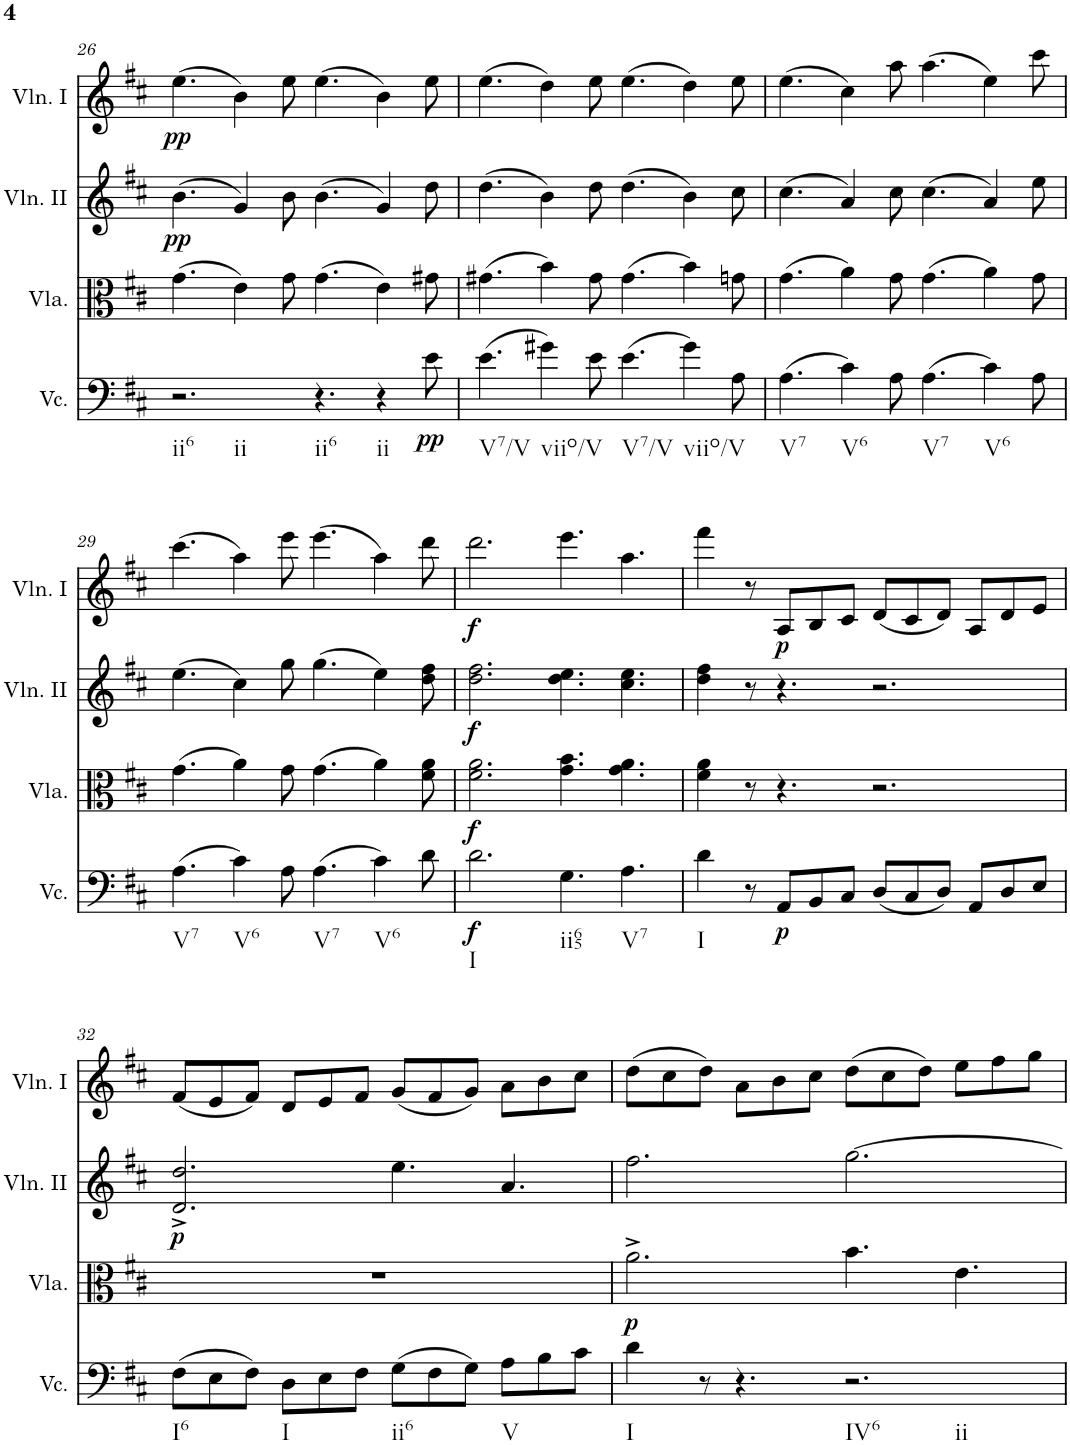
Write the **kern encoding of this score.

**kern	**dynam	**kern	**dynam	**kern	**dynam	**kern	**dynam
*part4	*part4	*part3	*part3	*part2	*part2	*part1	*part1
*staff4	*staff4	*staff3	*staff3	*staff2	*staff2	*staff1	*staff1
*I"Violoncello	*	*I"Viola	*	*I"Violino II	*	*I"Violino I	*
*I'Vc.	*	*I'Vla.	*	*I'Vln. II	*	*I'Vln. I	*
!!LO:PB:g=z
*clefF4	*	*clefC3	*	*clefG2	*	*clefG2	*
*k[f#c#]	*	*k[f#c#]	*	*k[f#c#]	*	*k[f#c#]	*
*M12/8	*	*M12/8	*	*M12/8	*	*M12/8	*
=26	=26	=26	=26	=26	=26	=26	=26
!LO:TX:b:t=ii6	!	!	!	!	!	!	!
!LO:TX:b:t=ii	!	!	!	!	!	!	!
!	!	!	!	!	!LO:DY:b	!	!LO:DY:b
2.r	.	(4.g\	.	(4.b\	pp	(4.ee\	pp
.	.	4e\)	.	4g/)	.	4b\)	.
.	.	8g\	.	8b\	.	8ee\	.
!LO:TX:b:t=ii6	!	!	!	!	!	!	!
4.r	.	(4.g\	.	(4.b\	.	(4.ee\	.
!LO:TX:b:t=ii	!	!	!	!	!	!	!
4r	.	4e\)	.	4g/)	.	4b\)	.
!	!LO:DY:b	!	!	!	!	!	!
8e\	pp	8g#X\	.	8dd\	.	8ee\	.
=27	=27	=27	=27	=27	=27	=27	=27
!LO:TX:b:t=V7/V	!	!	!	!	!	!	!
(4.e\	.	(4.g#X\	.	(4.dd\	.	(4.ee\	.
!LO:TX:b:t=viio/V	!	!	!	!	!	!	!
4g#X\)	.	4b\)	.	4b\)	.	4dd\)	.
8e\	.	8g#\	.	8dd\	.	8ee\	.
!LO:TX:b:t=V7/V	!	!	!	!	!	!	!
(4.e\	.	(4.g#\	.	(4.dd\	.	(4.ee\	.
!LO:TX:b:t=viio/V	!	!	!	!	!	!	!
4g#\)	.	4b\)	.	4b\)	.	4dd\)	.
8A\	.	8gn\	.	8cc#\	.	8ee\	.
=28	=28	=28	=28	=28	=28	=28	=28
!LO:TX:b:t=V7	!	!	!	!	!	!	!
(4.A\	.	(4.g\	.	(4.cc#\	.	(4.ee\	.
!LO:TX:b:t=V6	!	!	!	!	!	!	!
4c#\)	.	4a\)	.	4a/)	.	4cc#\)	.
8A\	.	8g\	.	8cc#\	.	8aa\	.
!LO:TX:b:t=V7	!	!	!	!	!	!	!
(4.A\	.	(4.g\	.	(4.cc#\	.	(4.aa\	.
!LO:TX:b:t=V6	!	!	!	!	!	!	!
4c#\)	.	4a\)	.	4a/)	.	4ee\)	.
8A\	.	8g\	.	8ee\	.	8ccc#\	.
!!LO:LB:g=z
=29	=29	=29	=29	=29	=29	=29	=29
!LO:TX:b:t=V7	!	!	!	!	!	!	!
(4.A\	.	(4.g\	.	(4.ee\	.	(4.ccc#\	.
!LO:TX:b:t=V6	!	!	!	!	!	!	!
4c#\)	.	4a\)	.	4cc#\)	.	4aa\)	.
8A\	.	8g\	.	8gg\	.	8eee\	.
!LO:TX:b:t=V7	!	!	!	!	!	!	!
(4.A\	.	(4.g\	.	(4.gg\	.	(4.eee\	.
!LO:TX:b:t=V6	!	!	!	!	!	!	!
4c#\)	.	4a\)	.	4ee\)	.	4aa\)	.
8d\	.	8f#\ 8a\	.	8dd\ 8ff#\	.	8ddd\	.
=30	=30	=30	=30	=30	=30	=30	=30
!LO:TX:b:t=I	!	!	!	!	!	!	!
!	!LO:DY:b	!	!LO:DY:b	!	!LO:DY:b	!	!LO:DY:b
2.d\	f	2.f#\ 2.a\	f	2.dd\ 2.ff#\	f	2.ddd\	f
!LO:TX:b:t=ii65	!	!	!	!	!	!	!
4.G\	.	4.g\ 4.b\	.	4.dd\ 4.ee\	.	4.eee\	.
!LO:TX:b:t=V7	!	!	!	!	!	!	!
4.A\	.	4.g\ 4.a\	.	4.cc#\ 4.ee\	.	4.aa\	.
=31	=31	=31	=31	=31	=31	=31	=31
!LO:TX:b:t=I	!	!	!	!	!	!	!
4d\	.	4f#\ 4a\	.	4dd\ 4ff#\	.	4fff#\	.
8r	.	8r	.	8r	.	8r	.
!	!LO:DY:b	!	!	!	!	!	!LO:DY:b
8AA/L	p	4.r	.	4.r	.	8A/L	p
8BB/	.	.	.	.	.	8B/	.
8C#/J	.	.	.	.	.	8c#/J	.
(8D/L	.	2.r	.	2.r	.	(8d/L	.
8C#/	.	.	.	.	.	8c#/	.
8D/J)	.	.	.	.	.	8d/J)	.
8AA/L	.	.	.	.	.	8A/L	.
8D/	.	.	.	.	.	8d/	.
8E/J	.	.	.	.	.	8e/J	.
!!LO:LB:g=z
=32	=32	=32	=32	=32	=32	=32	=32
!LO:TX:b:t=I6	!	!	!	!	!	!	!
!	!	!	!	!	!LO:DY:b	!	!
(8F#\L	.	1.r	.	2.d/^ 2.dd/^	p	(8f#/L	.
8E\	.	.	.	.	.	8e/	.
8F#\J)	.	.	.	.	.	8f#/J)	.
!LO:TX:b:t=I	!	!	!	!	!	!	!
8D\L	.	.	.	.	.	8d/L	.
8E\	.	.	.	.	.	8e/	.
8F#\J	.	.	.	.	.	8f#/J	.
!LO:TX:b:t=ii6	!	!	!	!	!	!	!
(8G\L	.	.	.	4.ee\	.	(8g/L	.
8F#\	.	.	.	.	.	8f#/	.
8G\J)	.	.	.	.	.	8g/J)	.
!LO:TX:b:t=V	!	!	!	!	!	!	!
8A\L	.	.	.	4.a/	.	8a\L	.
8B\	.	.	.	.	.	8b\	.
8c#\J	.	.	.	.	.	8cc#\J	.
=33	=33	=33	=33	=33	=33	=33	=33
!LO:TX:b:t=I	!	!	!	!	!	!	!
!	!	!	!LO:DY:b	!	!	!	!
4d\	.	2.a^\	p	2.ff#\	.	(8dd\L	.
.	.	.	.	.	.	8cc#\	.
8r	.	.	.	.	.	8dd\J)	.
4.r	.	.	.	.	.	8a\L	.
.	.	.	.	.	.	8b\	.
.	.	.	.	.	.	8cc#\J	.
!LO:TX:b:t=IV6	!	!	!	!	!	!	!
!LO:TX:b:t=ii	!	!	!	!	!	!	!
2.r	.	4.b\	.	[2.gg\	.	(8dd\L	.
.	.	.	.	.	.	8cc#\	.
.	.	.	.	.	.	8dd\J)	.
.	.	4.e\	.	.	.	8ee\L	.
.	.	.	.	.	.	8ff#\	.
.	.	.	.	.	.	8gg\J	.
=	=	=	=	=	=	=	=
*-	*-	*-	*-	*-	*-	*-	*-
